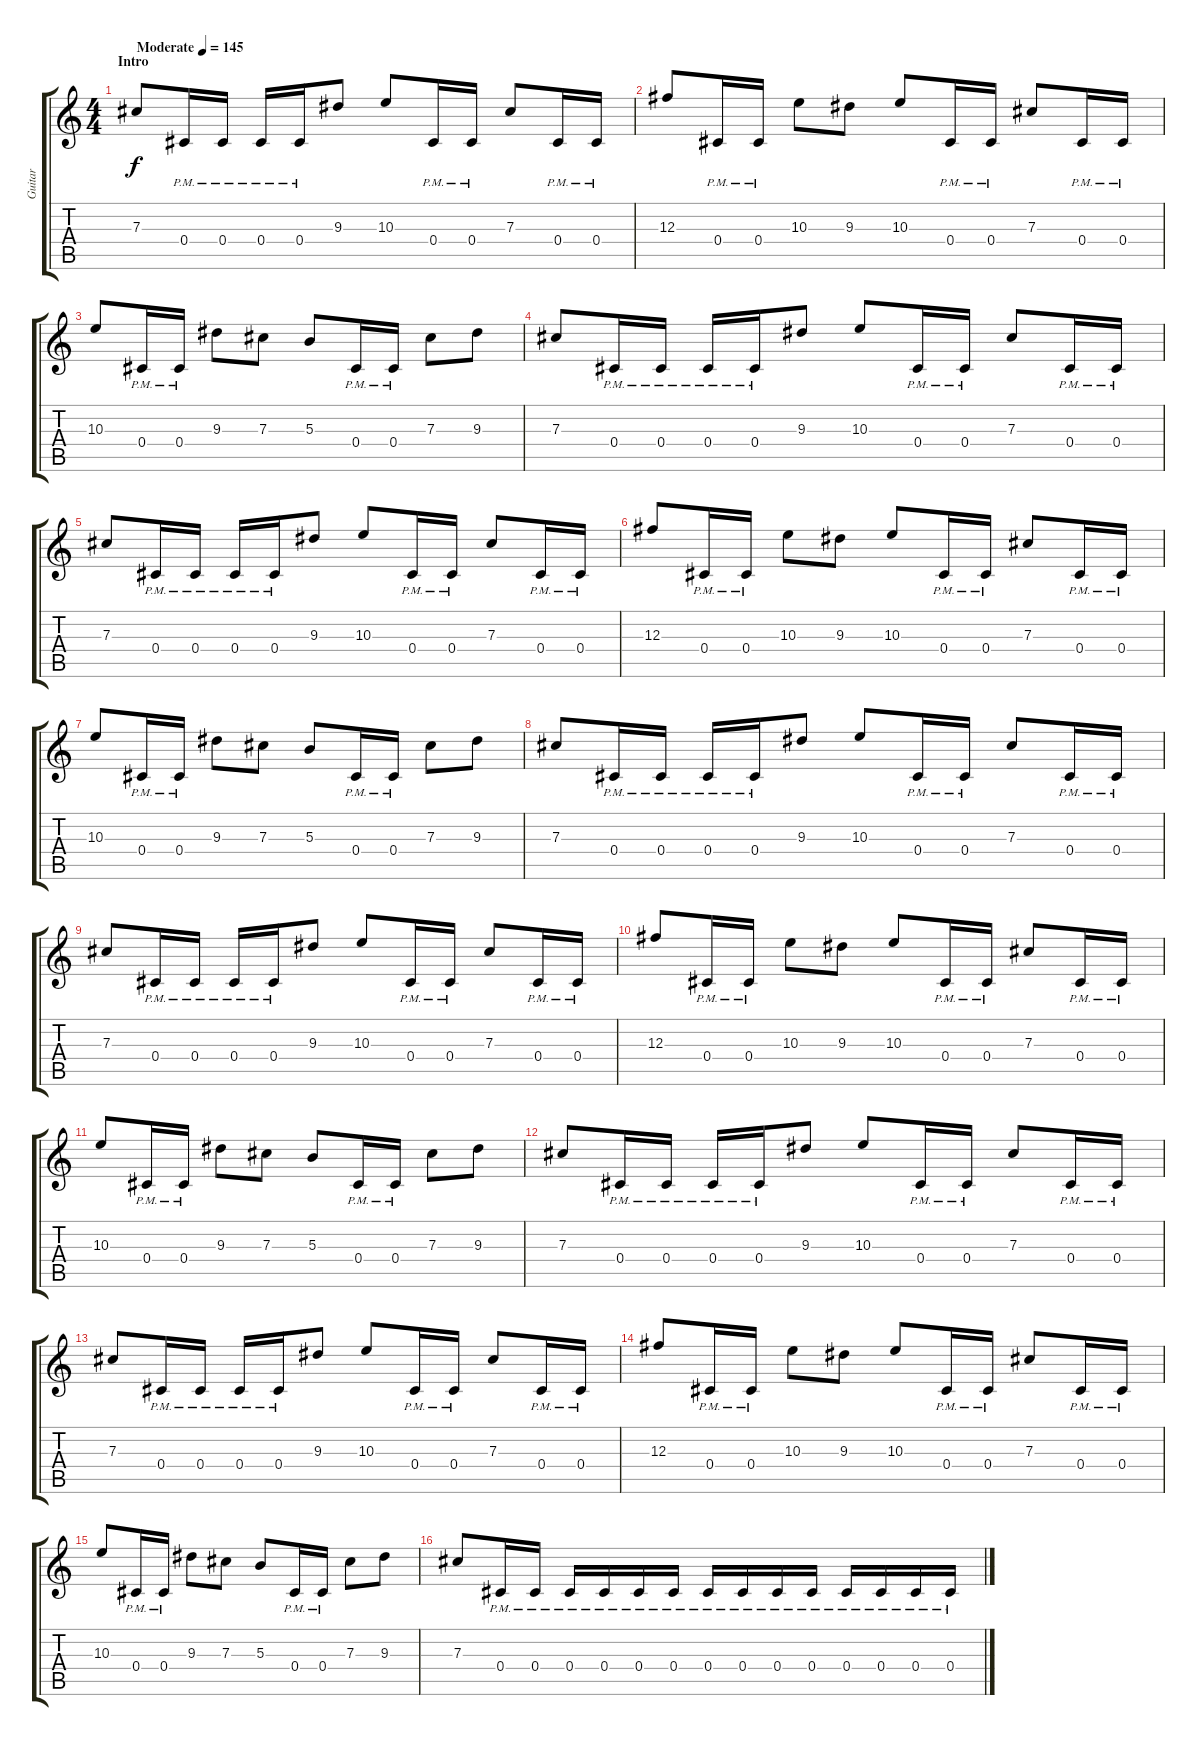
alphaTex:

\track ("Guitar" "Guitar") {instrument distortionguitar}
\staff {score tabs}
\tuning (Eb4 Bb3 Gb3 Db3 Ab2 Eb2) {hide}
\ts (4 4)
\section ("" "Intro")
\tempo (145 "Moderate")
\clef g2
\ks c
7.3.8{dy f instrument distortionguitar} 0.4{pm}.16 0.4{pm}.16 0.4{pm}.16 0.4{pm}.16 9.3.8 10.3.8 0.4{pm}.16 0.4{pm}.16 7.3.8 0.4{pm}.16 0.4{pm}.16 |
12.3.8 0.4{pm}.16 0.4{pm}.16 10.3.8 9.3.8 10.3.8 0.4{pm}.16 0.4{pm}.16 7.3.8 0.4{pm}.16 0.4{pm}.16 |
10.3.8 0.4{pm}.16 0.4{pm}.16 9.3.8 7.3.8 5.3.8 0.4{pm}.16 0.4{pm}.16 7.3.8 9.3.8 |
7.3.8 0.4{pm}.16 0.4{pm}.16 0.4{pm}.16 0.4{pm}.16 9.3.8 10.3.8 0.4{pm}.16 0.4{pm}.16 7.3.8 0.4{pm}.16 0.4{pm}.16 |
7.3.8 0.4{pm}.16 0.4{pm}.16 0.4{pm}.16 0.4{pm}.16 9.3.8 10.3.8 0.4{pm}.16 0.4{pm}.16 7.3.8 0.4{pm}.16 0.4{pm}.16 |
12.3.8 0.4{pm}.16 0.4{pm}.16 10.3.8 9.3.8 10.3.8 0.4{pm}.16 0.4{pm}.16 7.3.8 0.4{pm}.16 0.4{pm}.16 |
10.3.8 0.4{pm}.16 0.4{pm}.16 9.3.8 7.3.8 5.3.8 0.4{pm}.16 0.4{pm}.16 7.3.8 9.3.8 |
7.3.8 0.4{pm}.16 0.4{pm}.16 0.4{pm}.16 0.4{pm}.16 9.3.8 10.3.8 0.4{pm}.16 0.4{pm}.16 7.3.8 0.4{pm}.16 0.4{pm}.16 |
7.3.8 0.4{pm}.16 0.4{pm}.16 0.4{pm}.16 0.4{pm}.16 9.3.8 10.3.8 0.4{pm}.16 0.4{pm}.16 7.3.8 0.4{pm}.16 0.4{pm}.16 |
12.3.8 0.4{pm}.16 0.4{pm}.16 10.3.8 9.3.8 10.3.8 0.4{pm}.16 0.4{pm}.16 7.3.8 0.4{pm}.16 0.4{pm}.16 |
10.3.8 0.4{pm}.16 0.4{pm}.16 9.3.8 7.3.8 5.3.8 0.4{pm}.16 0.4{pm}.16 7.3.8 9.3.8 |
7.3.8 0.4{pm}.16 0.4{pm}.16 0.4{pm}.16 0.4{pm}.16 9.3.8 10.3.8 0.4{pm}.16 0.4{pm}.16 7.3.8 0.4{pm}.16 0.4{pm}.16 |
7.3.8 0.4{pm}.16 0.4{pm}.16 0.4{pm}.16 0.4{pm}.16 9.3.8 10.3.8 0.4{pm}.16 0.4{pm}.16 7.3.8 0.4{pm}.16 0.4{pm}.16 |
12.3.8 0.4{pm}.16 0.4{pm}.16 10.3.8 9.3.8 10.3.8 0.4{pm}.16 0.4{pm}.16 7.3.8 0.4{pm}.16 0.4{pm}.16 |
10.3.8 0.4{pm}.16 0.4{pm}.16 9.3.8 7.3.8 5.3.8 0.4{pm}.16 0.4{pm}.16 7.3.8 9.3.8 |
7.3.8 0.4{pm}.16 0.4{pm}.16 0.4{pm}.16 0.4{pm}.16 0.4{pm}.16 0.4{pm}.16 0.4{pm}.16 0.4{pm}.16 0.4{pm}.16 0.4{pm}.16 0.4{pm}.16 0.4{pm}.16 0.4{pm}.16 0.4{pm}.16
